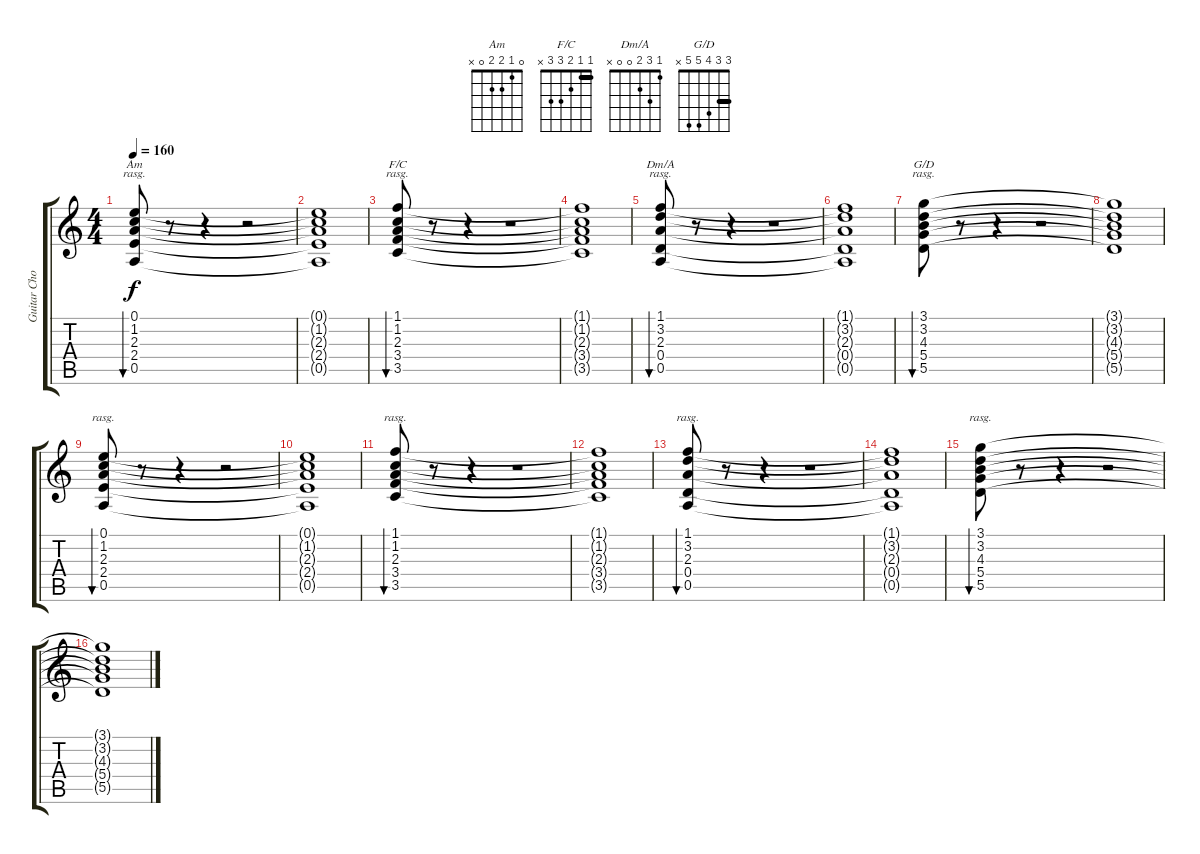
\track ("Guitar Chords" "Guitar Cho") {instrument acousticguitarsteel}
\staff {score tabs}
\tuning (E4 B3 G3 D3 A2 E2) {hide}
\chord ("Am" 0 1 2 2 0 x)
\chord ("F/C" 1 1 2 3 3 x) {barre 1}
\chord ("Dm/A" 1 3 2 0 0 x)
\chord ("G/D" 3 3 4 5 5 x) {barre 3}
\ts (4 4)
\tempo 160
\clef g2
\ks c
(0.1 1.2 2.3 2.4 0.5).8{bu 480 ch "Am" rasg ii dy f instrument acousticguitarsteel} r.8 r.4 r.2 |
(0.1{t} 1.2{t} 2.3{t} 2.4{t} 0.5{t}).1 |
(1.1 1.2 2.3 3.4 3.5).8{bu 480 ch "F/C" rasg ii} r.8 r.4 r.2 |
(1.1{t} 1.2{t} 2.3{t} 3.4{t} 3.5{t}).1 |
(1.1 3.2 2.3 0.4 0.5).8{bu 480 ch "Dm/A" rasg ii} r.8 r.4 r.2 |
(1.1{t} 3.2{t} 2.3{t} 0.4{t} 0.5{t}).1 |
(3.1 3.2 4.3 5.4 5.5).8{bu 480 ch "G/D" rasg ii} r.8 r.4 r.2 |
(3.1{t} 3.2{t} 4.3{t} 5.4{t} 5.5{t}).1 |
(0.1 1.2 2.3 2.4 0.5).8{bu 480 rasg ii} r.8 r.4 r.2 |
(0.1{t} 1.2{t} 2.3{t} 2.4{t} 0.5{t}).1 |
(1.1 1.2 2.3 3.4 3.5).8{bu 480 rasg ii} r.8 r.4 r.2 |
(1.1{t} 1.2{t} 2.3{t} 3.4{t} 3.5{t}).1 |
(1.1 3.2 2.3 0.4 0.5).8{bu 480 rasg ii} r.8 r.4 r.2 |
(1.1{t} 3.2{t} 2.3{t} 0.4{t} 0.5{t}).1 |
(3.1 3.2 4.3 5.4 5.5).8{bu 60 rasg ii} r.8 r.4 r.2 |
(3.1{t} 3.2{t} 4.3{t} 5.4{t} 5.5{t}).1
